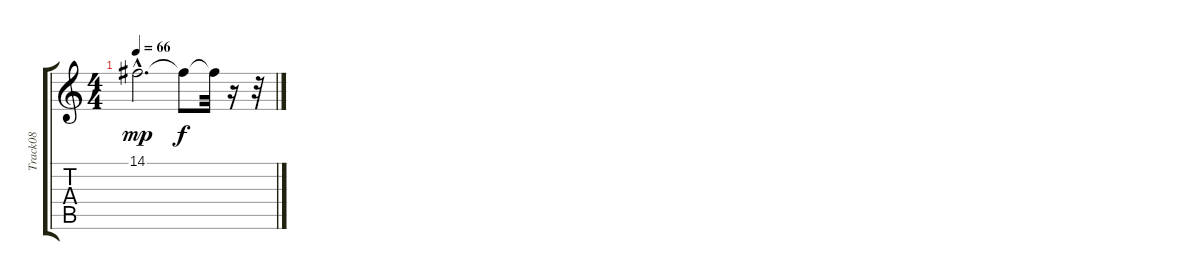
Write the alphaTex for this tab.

\track ("Track08" "Track08") {instrument acousticgrandpiano}
\staff {score tabs}
\tuning (E4 B3 G3 D3 A2 E2) {hide}
\ts (4 4)
\tempo 66
\clef g2
\ks c
14.1{hac}.2{d dy mp balance 8 instrument synthvoice} 14.1{t}.8{dy f} 14.1{t}.32 r.16 r.32
